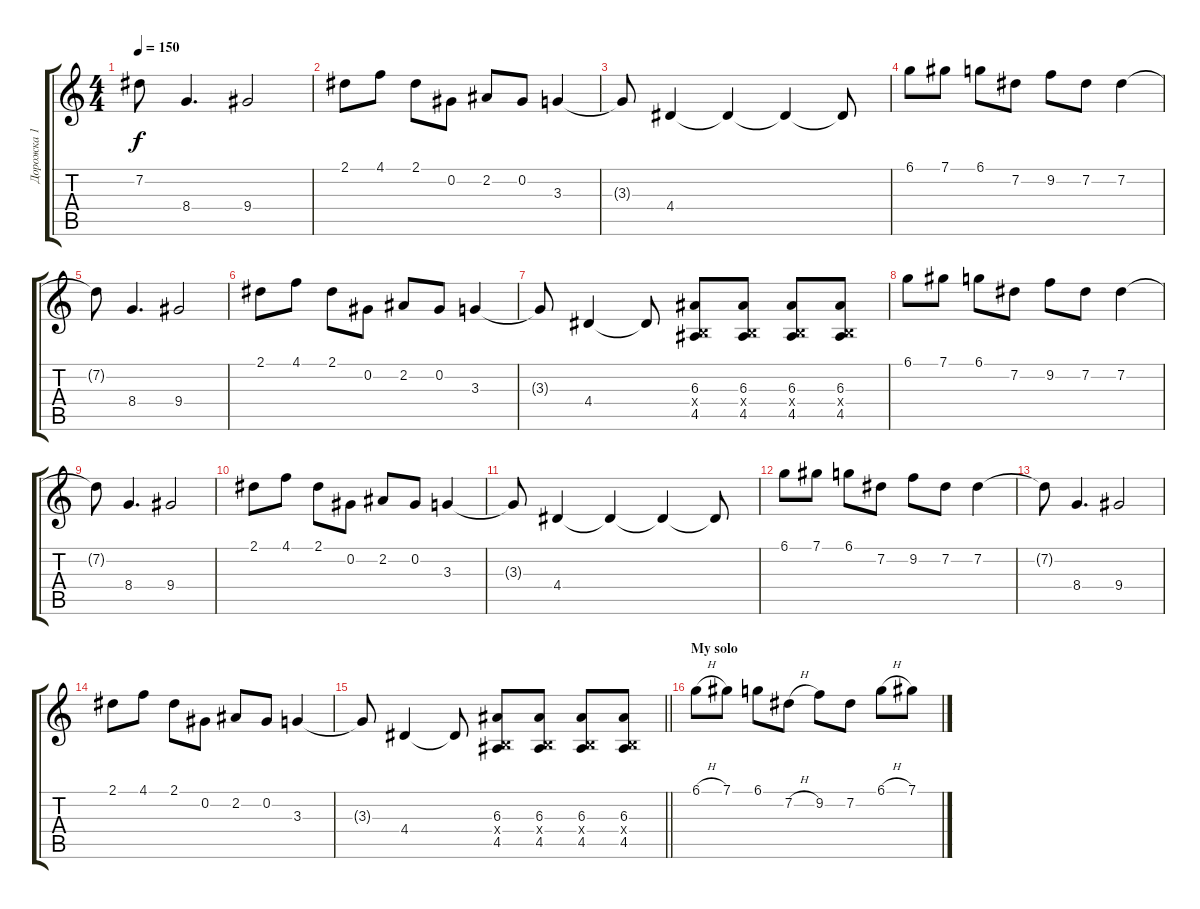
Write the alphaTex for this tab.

\track ("Дорожка 1" "Дорожка 1") {instrument distortionguitar}
\staff {score tabs}
\tuning (Db4 Ab3 E3 B2 Gb2 B1) {hide}
\ts (4 4)
\tempo 150
\clef g2
\ks c
7.2{t}.8{dy f} 8.4.4{d} 9.4.2 |
2.1.8 4.1.8 2.1.8 0.2.8 2.2.8 0.2.8 3.3.4 |
3.3{t}.8 4.4.4 4.4{t}.4 4.4{t}.4 4.4{t}.8 |
6.1.8 7.1.8 6.1.8 7.2.8 9.2.8 7.2.8 7.2.4 |
7.2{t}.8 8.4.4{d} 9.4.2 |
2.1.8 4.1.8 2.1.8 0.2.8 2.2.8 0.2.8 3.3.4 |
3.3{t}.8 4.4.4 4.4{t}.8 (6.3 0.4{x} 4.5).8 (6.3 0.4{x} 4.5).8 (6.3 0.4{x} 4.5).8 (6.3 0.4{x} 4.5).8 |
6.1.8 7.1.8 6.1.8 7.2.8 9.2.8 7.2.8 7.2.4 |
7.2{t}.8 8.4.4{d} 9.4.2 |
2.1.8 4.1.8 2.1.8 0.2.8 2.2.8 0.2.8 3.3.4 |
3.3{t}.8 4.4.4 4.4{t}.4 4.4{t}.4 4.4{t}.8 |
6.1.8 7.1.8 6.1.8 7.2.8 9.2.8 7.2.8 7.2.4 |
7.2{t}.8 8.4.4{d} 9.4.2 |
2.1.8 4.1.8 2.1.8 0.2.8 2.2.8 0.2.8 3.3.4 |
\barLineRight lightlight
3.3{t}.8 4.4.4 4.4{t}.8 (6.3 0.4{x} 4.5).8 (6.3 0.4{x} 4.5).8 (6.3 0.4{x} 4.5).8 (6.3 0.4{x} 4.5).8 |
\section ("" "My solo")
6.1{h}.8 7.1.8 6.1.8 7.2{h}.8 9.2.8 7.2.8 6.1{h}.8 7.1.8
